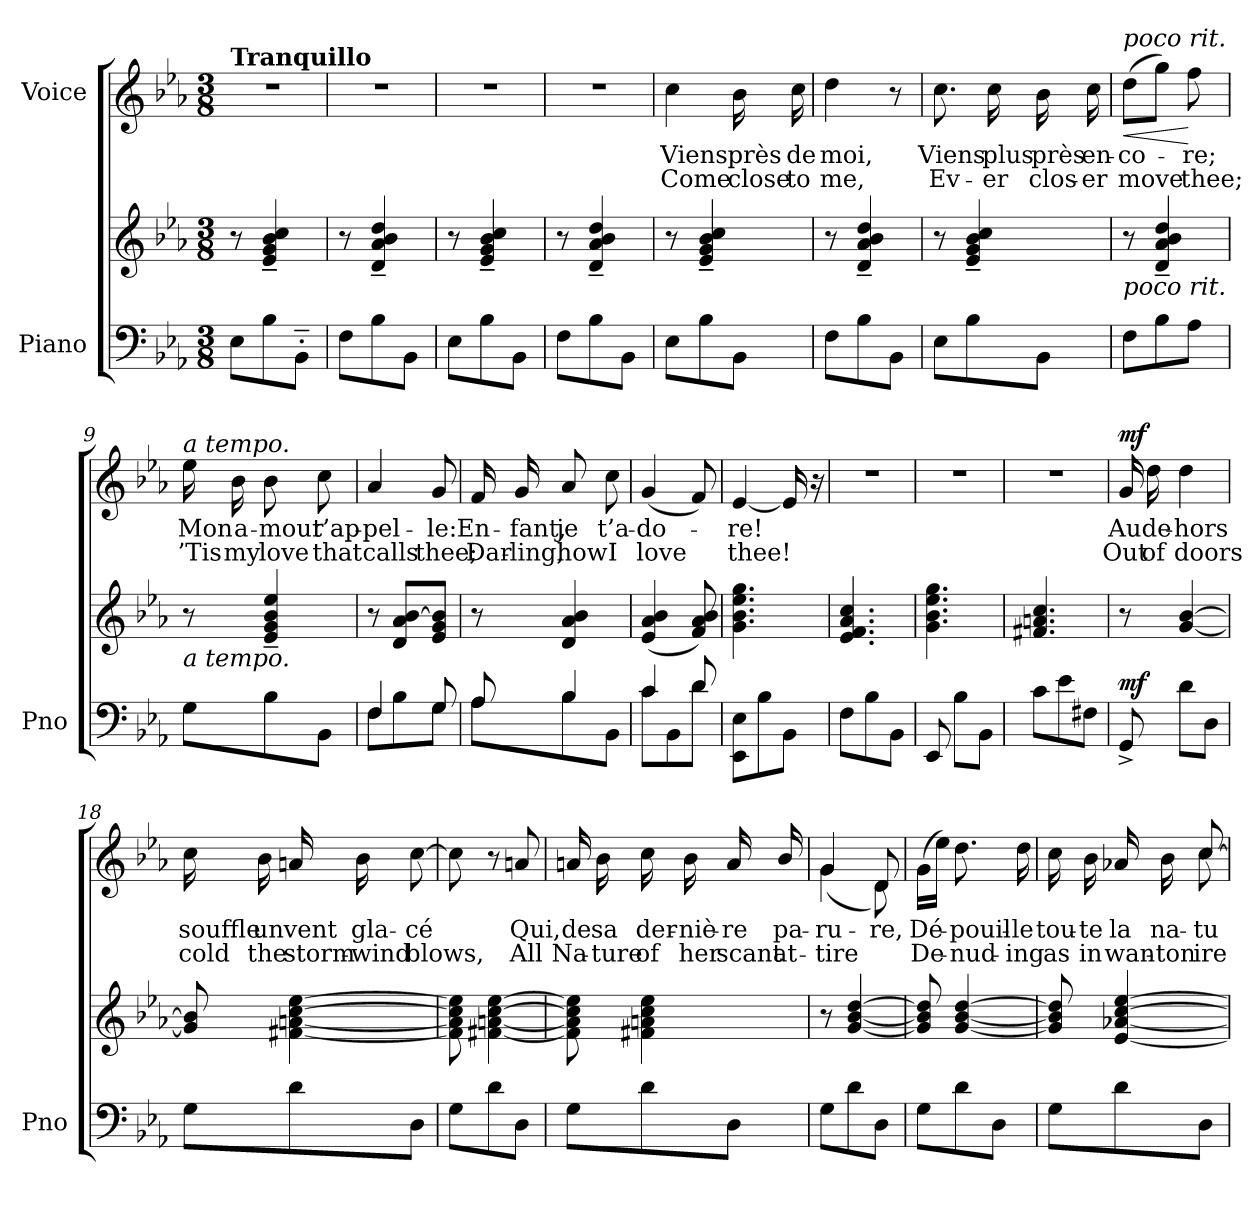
**kern	**kern	**dynam	**kern	**text	**text	**dynam
*part2	*part2	*part2	*part1	*part1	*part1	*part1
*staff3	*staff2	*staff2/3	*staff1	*staff1	*staff1	*staff1
*I"Piano	*	*	*I"Voice	*	*	*
*I'Pno	*	*	*	*	*	*
*clefF4	*clefG2	*	*clefG2	*	*	*
*k[b-e-a-]	*k[b-e-a-]	*	*k[b-e-a-]	*	*	*
*M3/8	*M3/8	*	*M3/8	*	*	*
*MM76	*MM76	*	*MM76	*	*	*
=1	=1	=1	=1	=1	=1	=1
!	!	!	!LO:TX:a:B:t=Tranquillo	!	!	!
!	!	!LO:DY:b	!	!	!	!
!	!	!LO:DY:n=1:b	!	!	!	!
8E-\L	8r	p other-dynamics	4.r	.	.	.
8B-\	4e-/~ 4g/~ 4b-/~ 4cc/~	.	.	.	.	.
8BB-'~\J	.	.	.	.	.	.
=2	=2	=2	=2	=2	=2	=2
8F\L	8r	.	4.r	.	.	.
8B-\	4d/~ 4a-/~ 4b-/~ 4dd/~	.	.	.	.	.
8BB-\J	.	.	.	.	.	.
=3	=3	=3	=3	=3	=3	=3
8E-\L	8r	.	4.r	.	.	.
8B-\	4e-/~ 4g/~ 4b-/~ 4cc/~	.	.	.	.	.
8BB-\J	.	.	.	.	.	.
=4	=4	=4	=4	=4	=4	=4
8F\L	8r	.	4.r	.	.	.
8B-\	4d/~ 4a-/~ 4b-/~ 4dd/~	.	.	.	.	.
8BB-\J	.	.	.	.	.	.
=5	=5	=5	=5	=5	=5	=5
!	!	!	!	!LO:LY:b	!LO:LY:b	!LO:DY:a
!	!	!	!	!	!	!LO:DY:n=1:a
8E-\L	8r	.	4cc\	Viens	Come	p other-dynamics
8B-\	4e-/~ 4g/~ 4b-/~ 4cc/~	.	.	.	.	.
!	!	!	!	!LO:LY:b	!LO:LY:b	!
8BB-\J	.	.	16b-\	près	close	.
!	!	!	!	!LO:LY:b	!LO:LY:b	!
.	.	.	16cc\	de	to	.
!!LO:LB:g=z
=6	=6	=6	=6	=6	=6	=6
!	!	!	!	!LO:LY:b	!LO:LY:b	!
8F\L	8r	.	4dd\	moi,	me,	.
8B-\	4d/~ 4a-/~ 4b-/~ 4dd/~	.	.	.	.	.
8BB-\J	.	.	8r	.	.	.
=7	=7	=7	=7	=7	=7	=7
!	!	!	!	!LO:LY:b	!LO:LY:b	!
8E-\L	8r	.	8.cc\	Viens	Ev-	.
8B-\	4e-/~ 4g/~ 4b-/~ 4cc/~	.	.	.	.	.
!	!	!	!	!LO:LY:b	!LO:LY:b	!
.	.	.	16cc\	plus	-er	.
!	!	!	!	!LO:LY:b	!LO:LY:b	!
8BB-\J	.	.	16b-\	près	clos-	.
!	!	!	!	!LO:LY:b	!LO:LY:b	!
.	.	.	16cc\	en-	-er	.
=8	=8	=8	=8	=8	=8	=8
!	!	!	!LO:TX:a:i:t=poco rit.	!	!	!
!	!LO:TX:b:i:t=poco rit.	!	!	!	!	!
!	!	!	!	!LO:LY:b	!LO:LY:b	!LO:HP:b
8F\L	8r	.	(8dd\L	-co-	move	<
8B-\	4d/~ 4a-/~ 4b-/~ 4dd/~	.	8gg\J)	.	.	.
!	!	!	!	!LO:LY:b	!LO:LY:b	!
8A-\J	.	.	8ff\	-re;	thee;	[
=9	=9	=9	=9	=9	=9	=9
!	!	!	!LO:TX:a:i:t=a tempo.	!	!	!
!	!LO:TX:b:i:t=a tempo.	!	!	!	!	!
!	!	!	!	!LO:LY:b	!LO:LY:b	!
8G\L	8r	.	16ee-\	Mon	’Tis	.
!	!	!	!	!LO:LY:b	!LO:LY:b	!
.	.	.	16b-\	a-	my	.
!	!	!	!	!LO:LY:b	!LO:LY:b	!
8B-\	4e-/~ 4g/~ 4b-/~ 4ee-/~	.	8b-\	-mour	love	.
!	!	!	!	!LO:LY:b	!LO:LY:b	!
8BB-\J	.	.	8cc\	t’ap-	that	.
=10	=10	=10	=10	=10	=10	=10
*^	*	*	*	*	*	*
!	!	!	!	!	!LO:LY:b	!LO:LY:b	!
4F/	8F\L	8r	.	4a-/	-pel-	calls	.
.	8B-\	8d/ 8a-/ [8b-/L	.	.	.	.	.
!	!	!	!	!	!LO:LY:b	!LO:LY:b	!
8G/	8G\J	8e-/ 8g/ 8b-/]J	.	8g/	-le:	thee;	.
!!LO:LB:g=z
=11	=11	=11	=11	=11	=11	=11	=11
!	!	!	!	!	!LO:LY:b	!LO:LY:b	!
8A-/	8A-\L	8r	.	16f/	En-	Dar-	.
!	!	!	!	!	!LO:LY:b	!LO:LY:b	!
.	.	.	.	16g/	-fant,	-ling,	.
!	!	!	!	!	!LO:LY:b	!LO:LY:b	!
4B-/	8B-\	4d/ 4a-/ 4b-/	.	8a-/	je	how	.
!	!	!	!	!	!LO:LY:b	!LO:LY:b	!
.	8BB-\J	.	.	8cc\	t’a-	I	.
=12	=12	=12	=12	=12	=12	=12	=12
!	!	!	!	!	!LO:LY:b	!LO:LY:b	!
4c/	8c\L	(4e-/ 4a-/ 4b-/	.	(4g/	-do-	love	.
.	8BB-\	.	.	.	.	.	.
8d/	8d\J	8f/ 8a-/ 8b-/)	.	8f/)	.	.	.
=13	=13	=13	=13	=13	=13	=13	=13
!	!	!	!	!	!LO:LY:b	!LO:LY:b	!
*v	*v	*	*	*	*	*	*
8EE-\ 8E-\L	4.g\ 4.b-\ 4.ee-\ 4.gg\	.	[4e-/	-re!	thee!	.
8B-\	.	.	.	.	.	.
8BB-\J	.	.	16e-/]	.	.	.
.	.	.	16r	.	.	.
=14	=14	=14	=14	=14	=14	=14
8F\L	4.e-/ 4.f/ 4.a-/ 4.cc/	.	4.r	.	.	.
8B-\	.	.	.	.	.	.
8BB-\J	.	.	.	.	.	.
=15	=15	=15	=15	=15	=15	=15
8EE-/	4.g\ 4.b-\ 4.ee-\ 4.gg\	.	4.r	.	.	.
8B-\L	.	.	.	.	.	.
8BB-\J	.	.	.	.	.	.
=16	=16	=16	=16	=16	=16	=16
8c\L	4.f#X/ 4.an/ 4.cc/	.	4.r	.	.	.
8e-\	.	.	.	.	.	.
8F#X\J	.	.	.	.	.	.
!!LO:PB:g=z
=17	=17	=17	=17	=17	=17	=17
!	!	!LO:DY:a=2	!	!LO:LY:b	!LO:LY:b	!LO:DY:a
8GG^/	8r	mf	16g/	Au	Out	mf
!	!	!	!	!LO:LY:b	!LO:LY:b	!
.	.	.	16dd\	de-	of	.
!	!	!	!	!LO:LY:b	!LO:LY:b	!
8d\L	[4g/ [4b-/	.	4dd\	-hors	doors	.
8D\J	.	.	.	.	.	.
=18	=18	=18	=18	=18	=18	=18
!	!	!	!	!LO:LY:b	!LO:LY:b	!
8G\L	8g/] 8b-/]	.	16cc\	souffle	cold	.
!	!	!	!	!LO:LY:b	!LO:LY:b	!
.	.	.	16b-\	un	the	.
!	!	!	!	!LO:LY:b	!LO:LY:b	!
8d\	[4f#X\ [4an\ [4cc\ [4ee-\	.	16an/	vent	storm-	.
!	!	!	!	!LO:LY:b	!LO:LY:b	!
.	.	.	16b-\	gla-	-wind	.
!	!	!	!	!LO:LY:b	!LO:LY:b	!
8D\J	.	.	[8cc\	-cé	blows,	.
=19	=19	=19	=19	=19	=19	=19
8G\L	8f#\] 8a\] 8cc\] 8ee-\]	.	8cc\]	.	.	.
8d\	[4f#X\ [4an\ [4cc\ [4ee-\	.	8r	.	.	.
!	!	!	!	!LO:LY:b	!LO:LY:b	!
8D\J	.	.	8an/	Qui,	All	.
=20	=20	=20	=20	=20	=20	=20
!	!	!	!	!LO:LY:b	!LO:LY:b	!
8G\L	8f#\] 8a\] 8cc\] 8ee-\]	.	16an/	de	Na-	.
!	!	!	!	!LO:LY:b	!LO:LY:b	!
.	.	.	16b-\	sa	-ture	.
!	!	!	!	!LO:LY:b	!LO:LY:b	!
8d\	4f#X\ 4an\ 4cc\ 4ee-\	.	16cc\	der-	of	.
!	!	!	!	!LO:LY:b	!LO:LY:b	!
.	.	.	16b-\	-niè-	her	.
!	!	!	!	!LO:LY:b	!LO:LY:b	!
8D\J	.	.	16a/	-re	scant	.
!	!	!	!	!LO:LY:b	!LO:LY:b	!
.	.	.	16b-/	pa-	at-	.
!!LO:LB:g=z
=21	=21	=21	=21	=21	=21	=21
!	!	!	!	!LO:LY:b	!LO:LY:b	!
*	*	*	*^	*	*	*
8G\L	8r	.	4g/	(4g\	-ru-	-tire	.
8d\	[4g/ [4b-/ [4dd/	.	.	.	.	.	.
!	!	!	!	!	!LO:LY:b	!	!
8D\J	.	.	8d/	8d\)	-re,	.	.
=22	=22	=22	=22	=22	=22	=22	=22
!	!	!	!	!	!LO:LY:b	!LO:LY:b	!
*	*	*	*v	*v	*	*	*
8G\L	8g/] 8b-/] 8dd/]	.	(16g\LL	Dé-	De-	.
.	.	.	16ee-\JJ)	.	.	.
!	!	!	!	!LO:LY:b	!LO:LY:b	!
8d\	[4g/ [4b-/ [4dd/	.	8.dd\	-pouil-	-nud-	.
8D\J	.	.	.	.	.	.
!	!	!	!	!LO:LY:b	!LO:LY:b	!
.	.	.	16dd\	-le	-ing	.
=23	=23	=23	=23	=23	=23	=23
!	!	!	!	!LO:LY:b	!LO:LY:b	!
*	*	*	*^	*	*	*
8G\L	8g/] 8b-/] 8dd/]	.	16cc\	4ryy	tou-	as	.
!	!	!	!	!	!LO:LY:b	!LO:LY:b	!
.	.	.	16b-\	.	-te	in	.
!	!	!	!	!	!LO:LY:b	!LO:LY:b	!
8d\	[4e-/ [4a-X/ [4cc/ [4ee-/	.	16a-X/	.	la	wan-	.
!	!	!	!	!	!LO:LY:b	!LO:LY:b	!
.	.	.	16b-\	.	na-	-ton	.
!	!	!	!	!	!LO:LY:b	!LO:LY:b	!
8D\J	.	.	[8cc/	8cc\	-tu-	ire	.
*	*	*	*v	*v	*	*	*
=	=	=	=	=	=	=
*-	*-	*-	*-	*-	*-	*-
